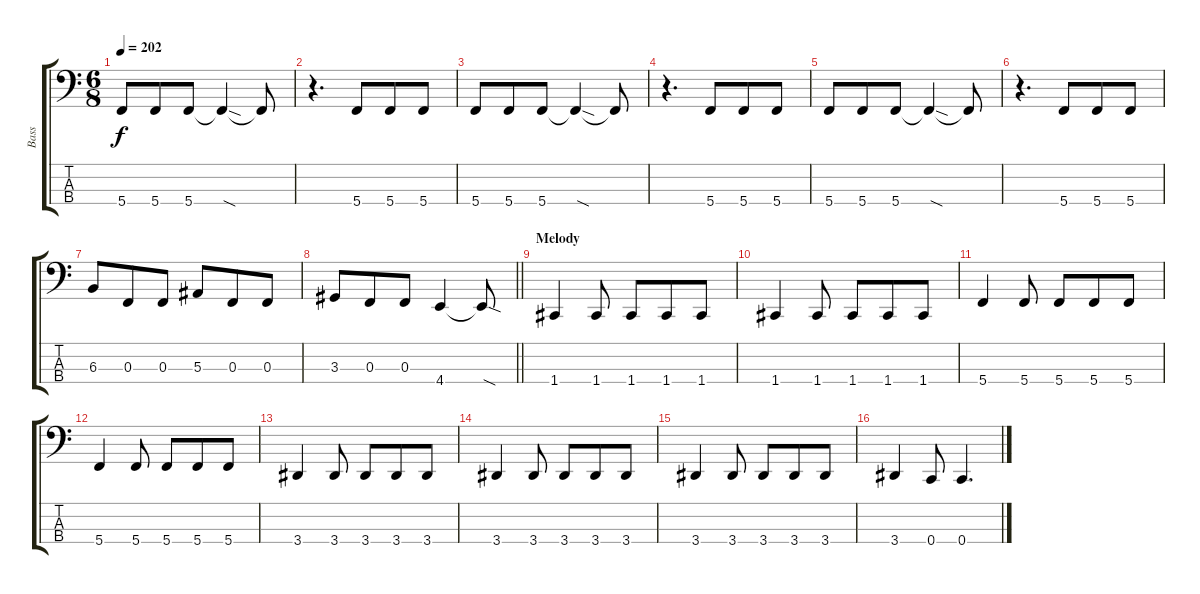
\track ("Bass" "Bass") {instrument electricbasspick}
\staff {score tabs}
\tuning (Eb2 Bb1 F1 C1) {hide}
\ts (6 8)
\tempo 202
\clef f4
\ks c
5.4.8{dy f} 5.4.8 5.4.8 5.4{sod t}.4 5.4{t}.8 |
r.4{d} 5.4.8 5.4.8 5.4.8 |
5.4.8 5.4.8 5.4.8 5.4{sod t}.4 5.4{t}.8 |
r.4{d} 5.4.8 5.4.8 5.4.8 |
5.4.8 5.4.8 5.4.8 5.4{sod t}.4 5.4{t}.8 |
r.4{d} 5.4.8 5.4.8 5.4.8 |
6.3.8 0.3.8 0.3.8 5.3.8 0.3.8 0.3.8 |
\barLineRight lightlight
3.3.8 0.3.8 0.3.8 4.4.4 4.4{sod t}.8 |
\section ("" "Melody")
1.4.4 1.4.8 1.4.8 1.4.8 1.4.8 |
1.4.4 1.4.8 1.4.8 1.4.8 1.4.8 |
5.4.4 5.4.8 5.4.8 5.4.8 5.4.8 |
5.4.4 5.4.8 5.4.8 5.4.8 5.4.8 |
3.4.4 3.4.8 3.4.8 3.4.8 3.4.8 |
3.4.4 3.4.8 3.4.8 3.4.8 3.4.8 |
3.4.4 3.4.8 3.4.8 3.4.8 3.4.8 |
3.4.4 0.4.8 0.4.4{d}
